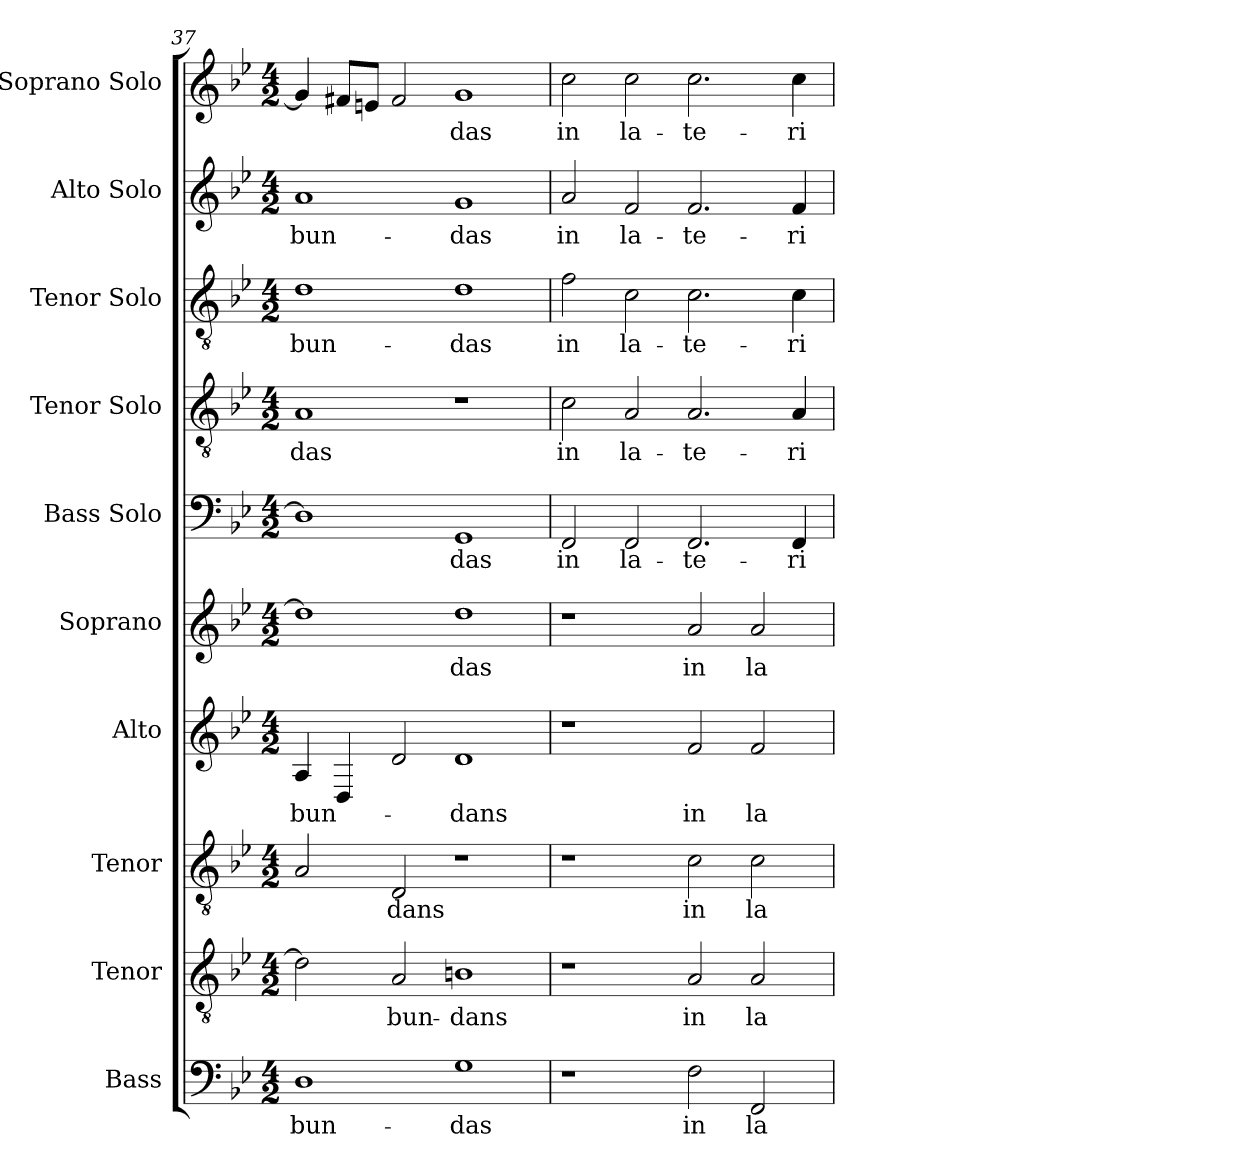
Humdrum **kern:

**kern	**text	**kern	**text	**kern	**text	**kern	**text	**kern	**text	**kern	**text	**kern	**text	**kern	**text	**kern	**text	**kern	**text
*part10	*part10	*part9	*part9	*part8	*part8	*part7	*part7	*part6	*part6	*part5	*part5	*part4	*part4	*part3	*part3	*part2	*part2	*part1	*part1
*staff10	*staff10	*staff9	*staff9	*staff8	*staff8	*staff7	*staff7	*staff6	*staff6	*staff5	*staff5	*staff4	*staff4	*staff3	*staff3	*staff2	*staff2	*staff1	*staff1
*I"Bass	*	*I"Tenor	*	*I"Tenor	*	*I"Alto	*	*I"Soprano	*	*I"Bass Solo	*	*I"Tenor Solo	*	*I"Tenor Solo	*	*I"Alto Solo	*	*I"Soprano Solo	*
*I'B.	*	*I'T.	*	*I'T.	*	*I'A.	*	*I'S.	*	*I'B.	*	*I'T.	*	*I'T.	*	*I'A.	*	*I'S.	*
*clefF4	*	*clefGv2	*	*clefGv2	*	*clefG2	*	*clefG2	*	*clefF4	*	*clefGv2	*	*clefGv2	*	*clefG2	*	*clefG2	*
*	*	*ITrd7c12	*	*ITrd7c12	*	*	*	*	*	*	*	*ITrd7c12	*	*ITrd7c12	*	*	*	*	*
*k[b-e-]	*	*k[b-e-]	*	*k[b-e-]	*	*k[b-e-]	*	*k[b-e-]	*	*k[b-e-]	*	*k[b-e-]	*	*k[b-e-]	*	*k[b-e-]	*	*k[b-e-]	*
*B-:	*	*B-:	*	*B-:	*	*B-:	*	*B-:	*	*B-:	*	*B-:	*	*B-:	*	*B-:	*	*B-:	*
*M4/2	*	*M4/2	*	*M4/2	*	*M4/2	*	*M4/2	*	*M4/2	*	*M4/2	*	*M4/2	*	*M4/2	*	*M4/2	*
=37	=37	=37	=37	=37	=37	=37	=37	=37	=37	=37	=37	=37	=37	=37	=37	=37	=37	=37	=37
!	!LO:LY:b:color=#000000	!	!	!	!	!	!	!	!	!	!	!	!	!	!	!	!	!	!
!	!	!	!	!	!	!	!LO:LY:b:color=#000000	!	!	!	!	!	!	!	!	!	!	!	!
!	!	!	!	!	!	!	!	!	!	!	!	!	!LO:LY:b:color=#000000	!	!	!	!	!	!
!	!	!	!	!	!	!	!	!	!	!	!	!	!	!	!LO:LY:b:color=#000000	!	!	!	!
!	!	!	!	!	!	!	!	!	!	!	!	!	!	!	!	!	!LO:LY:b:color=#000000	!	!
1Di	-bun-	2Di\]	.	2AAi/	.	4Ai/	-bun-	1ddi]	.	1Di]	.	1AAi	-das	1Di	-bun-	1ai	-bun-	4gi/]	.
.	.	.	.	.	.	4Di/	.	.	.	.	.	.	.	.	.	.	.	8f#Xi/L	.
.	.	.	.	.	.	.	.	.	.	.	.	.	.	.	.	.	.	8eni/J	.
!	!	!	!LO:LY:b:color=#000000	!	!	!	!	!	!	!	!	!	!	!	!	!	!	!	!
!	!	!	!	!	!LO:LY:b:color=#000000	!	!	!	!	!	!	!	!	!	!	!	!	!	!
.	.	2AAi/	-bun-	2DDi/	-dans	2di/	.	.	.	.	.	.	.	.	.	.	.	2f#i/	.
!	!LO:LY:b:color=#000000	!	!	!	!	!	!	!	!	!	!	!	!	!	!	!	!	!	!
!	!	!	!LO:LY:b:color=#000000	!	!	!	!	!	!	!	!	!	!	!	!	!	!	!	!
!	!	!	!	!	!	!	!LO:LY:b:color=#000000	!	!	!	!	!	!	!	!	!	!	!	!
!	!	!	!	!	!	!	!	!	!LO:LY:b:color=#000000	!	!	!	!	!	!	!	!	!	!
!	!	!	!	!	!	!	!	!	!	!	!LO:LY:b:color=#000000	!	!	!	!	!	!	!	!
!	!	!	!	!	!	!	!	!	!	!	!	!	!	!	!LO:LY:b:color=#000000	!	!	!	!
!	!	!	!	!	!	!	!	!	!	!	!	!	!	!	!	!	!LO:LY:b:color=#000000	!	!
!	!	!	!	!	!	!	!	!	!	!	!	!	!	!	!	!	!	!	!LO:LY:b:color=#000000
1Gi	-das	1BBni	-dans	1r	.	1di	-dans	1ddi	-das	1GGi	-das	1r	.	1Di	-das	1gi	-das	1gi	-das
=38	=38	=38	=38	=38	=38	=38	=38	=38	=38	=38	=38	=38	=38	=38	=38	=38	=38	=38	=38
!	!	!	!	!	!	!	!	!	!	!	!LO:LY:b:color=#000000	!	!	!	!	!	!	!	!
!	!	!	!	!	!	!	!	!	!	!	!	!	!LO:LY:b:color=#000000	!	!	!	!	!	!
!	!	!	!	!	!	!	!	!	!	!	!	!	!	!	!LO:LY:b:color=#000000	!	!	!	!
!	!	!	!	!	!	!	!	!	!	!	!	!	!	!	!	!	!LO:LY:b:color=#000000	!	!
!	!	!	!	!	!	!	!	!	!	!	!	!	!	!	!	!	!	!	!LO:LY:b:color=#000000
1r	.	1r	.	1r	.	1r	.	1r	.	2FFi/	in	2Ci\	in	2Fi\	in	2ai/	in	2cci\	in
!	!	!	!	!	!	!	!	!	!	!	!LO:LY:b:color=#000000	!	!	!	!	!	!	!	!
!	!	!	!	!	!	!	!	!	!	!	!	!	!LO:LY:b:color=#000000	!	!	!	!	!	!
!	!	!	!	!	!	!	!	!	!	!	!	!	!	!	!LO:LY:b:color=#000000	!	!	!	!
!	!	!	!	!	!	!	!	!	!	!	!	!	!	!	!	!	!LO:LY:b:color=#000000	!	!
!	!	!	!	!	!	!	!	!	!	!	!	!	!	!	!	!	!	!	!LO:LY:b:color=#000000
.	.	.	.	.	.	.	.	.	.	2FFi/	la-	2AAi/	la-	2Ci\	la-	2fi/	la-	2cci\	la-
!	!LO:LY:b:color=#000000	!	!	!	!	!	!	!	!	!	!	!	!	!	!	!	!	!	!
!	!	!	!LO:LY:b:color=#000000	!	!	!	!	!	!	!	!	!	!	!	!	!	!	!	!
!	!	!	!	!	!LO:LY:b:color=#000000	!	!	!	!	!	!	!	!	!	!	!	!	!	!
!	!	!	!	!	!	!	!LO:LY:b:color=#000000	!	!	!	!	!	!	!	!	!	!	!	!
!	!	!	!	!	!	!	!	!	!LO:LY:b:color=#000000	!	!	!	!	!	!	!	!	!	!
!	!	!	!	!	!	!	!	!	!	!	!LO:LY:b:color=#000000	!	!	!	!	!	!	!	!
!	!	!	!	!	!	!	!	!	!	!	!	!	!LO:LY:b:color=#000000	!	!	!	!	!	!
!	!	!	!	!	!	!	!	!	!	!	!	!	!	!	!LO:LY:b:color=#000000	!	!	!	!
!	!	!	!	!	!	!	!	!	!	!	!	!	!	!	!	!	!LO:LY:b:color=#000000	!	!
!	!	!	!	!	!	!	!	!	!	!	!	!	!	!	!	!	!	!	!LO:LY:b:color=#000000
2Fi\	in	2AAi/	in	2Ci\	in	2fi/	in	2ai/	in	2.FFi/	-te-	2.AAi/	-te-	2.Ci\	-te-	2.fi/	-te-	2.cci\	-te-
!	!LO:LY:b:color=#000000	!	!	!	!	!	!	!	!	!	!	!	!	!	!	!	!	!	!
!	!	!	!LO:LY:b:color=#000000	!	!	!	!	!	!	!	!	!	!	!	!	!	!	!	!
!	!	!	!	!	!LO:LY:b:color=#000000	!	!	!	!	!	!	!	!	!	!	!	!	!	!
!	!	!	!	!	!	!	!LO:LY:b:color=#000000	!	!	!	!	!	!	!	!	!	!	!	!
!	!	!	!	!	!	!	!	!	!LO:LY:b:color=#000000	!	!	!	!	!	!	!	!	!	!
2FFi/	la-	2AAi/	la-	2Ci\	la-	2fi/	la-	2ai/	la-	.	.	.	.	.	.	.	.	.	.
!	!	!	!	!	!	!	!	!	!	!	!LO:LY:b:color=#000000	!	!	!	!	!	!	!	!
!	!	!	!	!	!	!	!	!	!	!	!	!	!LO:LY:b:color=#000000	!	!	!	!	!	!
!	!	!	!	!	!	!	!	!	!	!	!	!	!	!	!LO:LY:b:color=#000000	!	!	!	!
!	!	!	!	!	!	!	!	!	!	!	!	!	!	!	!	!	!LO:LY:b:color=#000000	!	!
!	!	!	!	!	!	!	!	!	!	!	!	!	!	!	!	!	!	!	!LO:LY:b:color=#000000
.	.	.	.	.	.	.	.	.	.	4FFi/	-ri-	4AAi/	-ri-	4Ci\	-ri-	4fi/	-ri-	4cci\	-ri-
=	=	=	=	=	=	=	=	=	=	=	=	=	=	=	=	=	=	=	=
*-	*-	*-	*-	*-	*-	*-	*-	*-	*-	*-	*-	*-	*-	*-	*-	*-	*-	*-	*-
